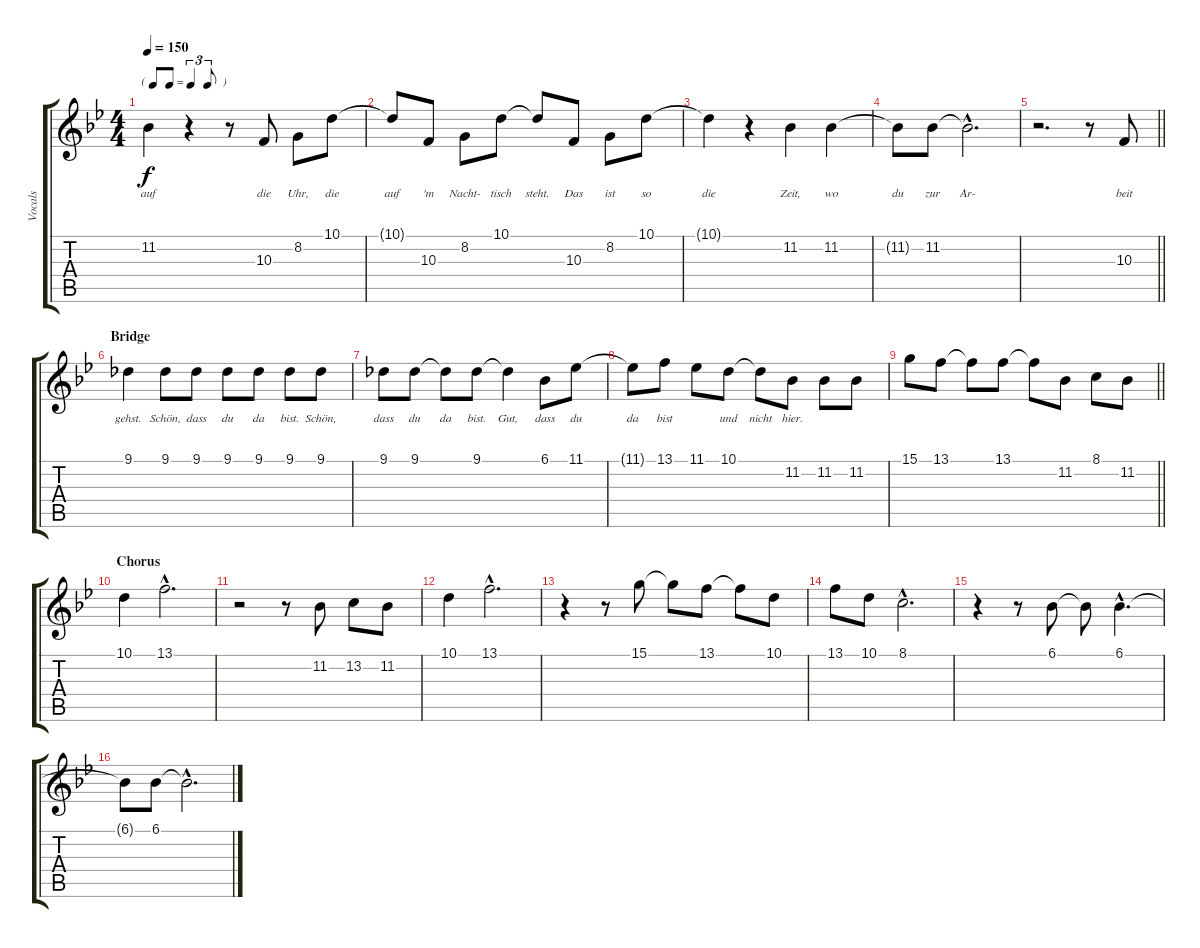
\track ("Vocals" "Vocals") {instrument vibraphone}
\staff {score tabs}
\tuning (E4 B3 G3 D3 A2 E2) {hide}
\ts (4 4)
\tf triplet8th
\tempo 150
\clef g2
\ks bb
11.2{t}.4{lyrics (0 "auf") lyrics (1 "") lyrics (2 "") lyrics (3 "") lyrics (4 "") dy f} r.4 r.8 10.3.8{lyrics (0 "die") lyrics (1 "") lyrics (2 "") lyrics (3 "") lyrics (4 "")} 8.2.8{lyrics (0 "Uhr,") lyrics (1 "") lyrics (2 "") lyrics (3 "") lyrics (4 "")} 10.1.8{lyrics (0 "die") lyrics (1 "") lyrics (2 "") lyrics (3 "") lyrics (4 "")} |
10.1{t}.8{lyrics (0 "auf") lyrics (1 "") lyrics (2 "") lyrics (3 "") lyrics (4 "")} 10.3.8{lyrics (0 "'m") lyrics (1 "") lyrics (2 "") lyrics (3 "") lyrics (4 "")} 8.2.8{lyrics (0 "Nacht-") lyrics (1 "") lyrics (2 "") lyrics (3 "") lyrics (4 "")} 10.1.8{lyrics (0 "tisch") lyrics (1 "") lyrics (2 "") lyrics (3 "") lyrics (4 "")} 10.1{t}.8{lyrics (0 "steht.") lyrics (1 "") lyrics (2 "") lyrics (3 "") lyrics (4 "")} 10.3.8{lyrics (0 "Das") lyrics (1 "") lyrics (2 "") lyrics (3 "") lyrics (4 "")} 8.2.8{lyrics (0 "ist") lyrics (1 "") lyrics (2 "") lyrics (3 "") lyrics (4 "")} 10.1.8{lyrics (0 "so") lyrics (1 "") lyrics (2 "") lyrics (3 "") lyrics (4 "")} |
10.1{t}.4{lyrics (0 "die") lyrics (1 "") lyrics (2 "") lyrics (3 "") lyrics (4 "")} r.4 11.2.4{lyrics (0 "Zeit,") lyrics (1 "") lyrics (2 "") lyrics (3 "") lyrics (4 "")} 11.2.4{lyrics (0 "wo") lyrics (1 "") lyrics (2 "") lyrics (3 "") lyrics (4 "")} |
11.2{t}.8{lyrics (0 "du") lyrics (1 "") lyrics (2 "") lyrics (3 "") lyrics (4 "")} 11.2.8{lyrics (0 "zur") lyrics (1 "") lyrics (2 "") lyrics (3 "") lyrics (4 "")} 11.2{hac t}.2{d lyrics (0 "Ar-") lyrics (1 "") lyrics (2 "") lyrics (3 "") lyrics (4 "")} |
\barLineRight lightlight
r.2{d} r.8 10.3.8{lyrics (0 "beit") lyrics (1 "") lyrics (2 "") lyrics (3 "") lyrics (4 "")} |
\section ("" "Bridge")
9.1.4{lyrics (0 "gehst.") lyrics (1 "") lyrics (2 "") lyrics (3 "") lyrics (4 "")} 9.1.8{lyrics (0 "Schön,") lyrics (1 "") lyrics (2 "") lyrics (3 "") lyrics (4 "")} 9.1.8{lyrics (0 "dass") lyrics (1 "") lyrics (2 "") lyrics (3 "") lyrics (4 "")} 9.1.8{lyrics (0 "du") lyrics (1 "") lyrics (2 "") lyrics (3 "") lyrics (4 "")} 9.1.8{lyrics (0 "da") lyrics (1 "") lyrics (2 "") lyrics (3 "") lyrics (4 "")} 9.1.8{lyrics (0 "bist.") lyrics (1 "") lyrics (2 "") lyrics (3 "") lyrics (4 "")} 9.1.8{lyrics (0 "Schön,") lyrics (1 "") lyrics (2 "") lyrics (3 "") lyrics (4 "")} |
9.1.8{lyrics (0 "dass") lyrics (1 "") lyrics (2 "") lyrics (3 "") lyrics (4 "")} 9.1.8{lyrics (0 "du") lyrics (1 "") lyrics (2 "") lyrics (3 "") lyrics (4 "")} 9.1{t}.8{lyrics (0 "da") lyrics (1 "") lyrics (2 "") lyrics (3 "") lyrics (4 "")} 9.1.8{lyrics (0 "bist.") lyrics (1 "") lyrics (2 "") lyrics (3 "") lyrics (4 "")} 9.1{t}.4{lyrics (0 "Gut,") lyrics (1 "") lyrics (2 "") lyrics (3 "") lyrics (4 "")} 6.1.8{lyrics (0 "dass") lyrics (1 "") lyrics (2 "") lyrics (3 "") lyrics (4 "")} 11.1.8{lyrics (0 "du") lyrics (1 "") lyrics (2 "") lyrics (3 "") lyrics (4 "")} |
11.1{t}.8{lyrics (0 "da") lyrics (1 "") lyrics (2 "") lyrics (3 "") lyrics (4 "")} 13.1.8{lyrics (0 "bist") lyrics (1 "") lyrics (2 "") lyrics (3 "") lyrics (4 "")} 11.1.8{lyrics (0 "") lyrics (1 "") lyrics (2 "") lyrics (3 "") lyrics (4 "")} 10.1.8{lyrics (0 "und") lyrics (1 "") lyrics (2 "") lyrics (3 "") lyrics (4 "")} 10.1{t}.8{lyrics (0 "nicht") lyrics (1 "") lyrics (2 "") lyrics (3 "") lyrics (4 "")} 11.2.8{lyrics (0 "hier.") lyrics (1 "") lyrics (2 "") lyrics (3 "") lyrics (4 "")} 11.2.8 11.2.8 |
\barLineRight lightlight
15.1.8 13.1.8 13.1{t}.8 13.1.8 13.1{t}.8 11.2.8 8.1.8 11.2.8 |
\section ("" "Chorus")
10.1.4 13.1{hac}.2{d} |
r.2 r.8 11.2.8 13.2.8 11.2.8 |
10.1.4 13.1{hac}.2{d} |
r.4 r.8 15.1.8 15.1{t}.8 13.1.8 13.1{t}.8 10.1.8 |
13.1.8 10.1.8 8.1{hac}.2{d} |
r.4 r.8 6.1.8 6.1{t}.8 6.1{hac}.4{d} |
6.1{t}.8 6.1.8 6.1{hac t}.2{d}
